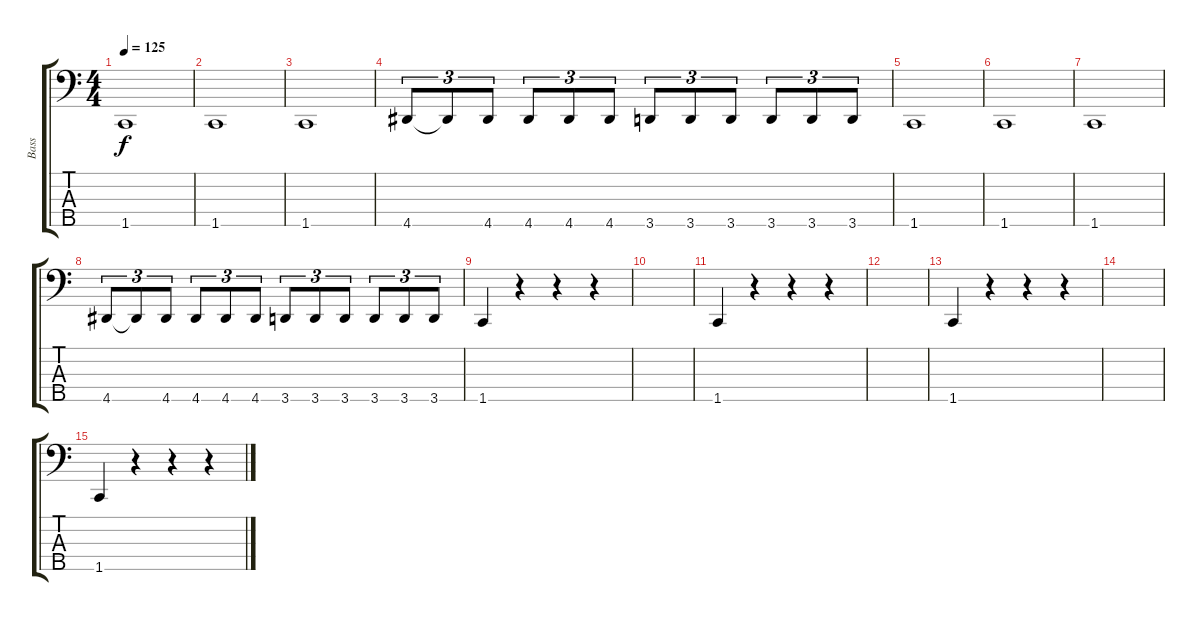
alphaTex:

\track ("Bass" "Bass") {instrument electricbasspick}
\staff {score tabs}
\tuning (G2 D2 A1 E1 B0) {hide}
\ts (4 4)
\tempo 125
\clef f4
\ks c
1.5.1{dy f} |
1.5.1 |
1.5.1 |
4.5.8{tu (3 2)} 4.5{t}.8{tu (3 2)} 4.5.8{tu (3 2)} 4.5.8{tu (3 2)} 4.5.8{tu (3 2)} 4.5.8{tu (3 2)} 3.5.8{tu (3 2)} 3.5.8{tu (3 2)} 3.5.8{tu (3 2)} 3.5.8{tu (3 2)} 3.5.8{tu (3 2)} 3.5.8{tu (3 2)} |
1.5.1 |
1.5.1 |
1.5.1 |
4.5.8{tu (3 2)} 4.5{t}.8{tu (3 2)} 4.5.8{tu (3 2)} 4.5.8{tu (3 2)} 4.5.8{tu (3 2)} 4.5.8{tu (3 2)} 3.5.8{tu (3 2)} 3.5.8{tu (3 2)} 3.5.8{tu (3 2)} 3.5.8{tu (3 2)} 3.5.8{tu (3 2)} 3.5.8{tu (3 2)} |
1.5.4 r.4 r.4 r.4 |
|
1.5.4 r.4 r.4 r.4 |
|
1.5.4 r.4 r.4 r.4 |
|
1.5.4 r.4 r.4 r.4
